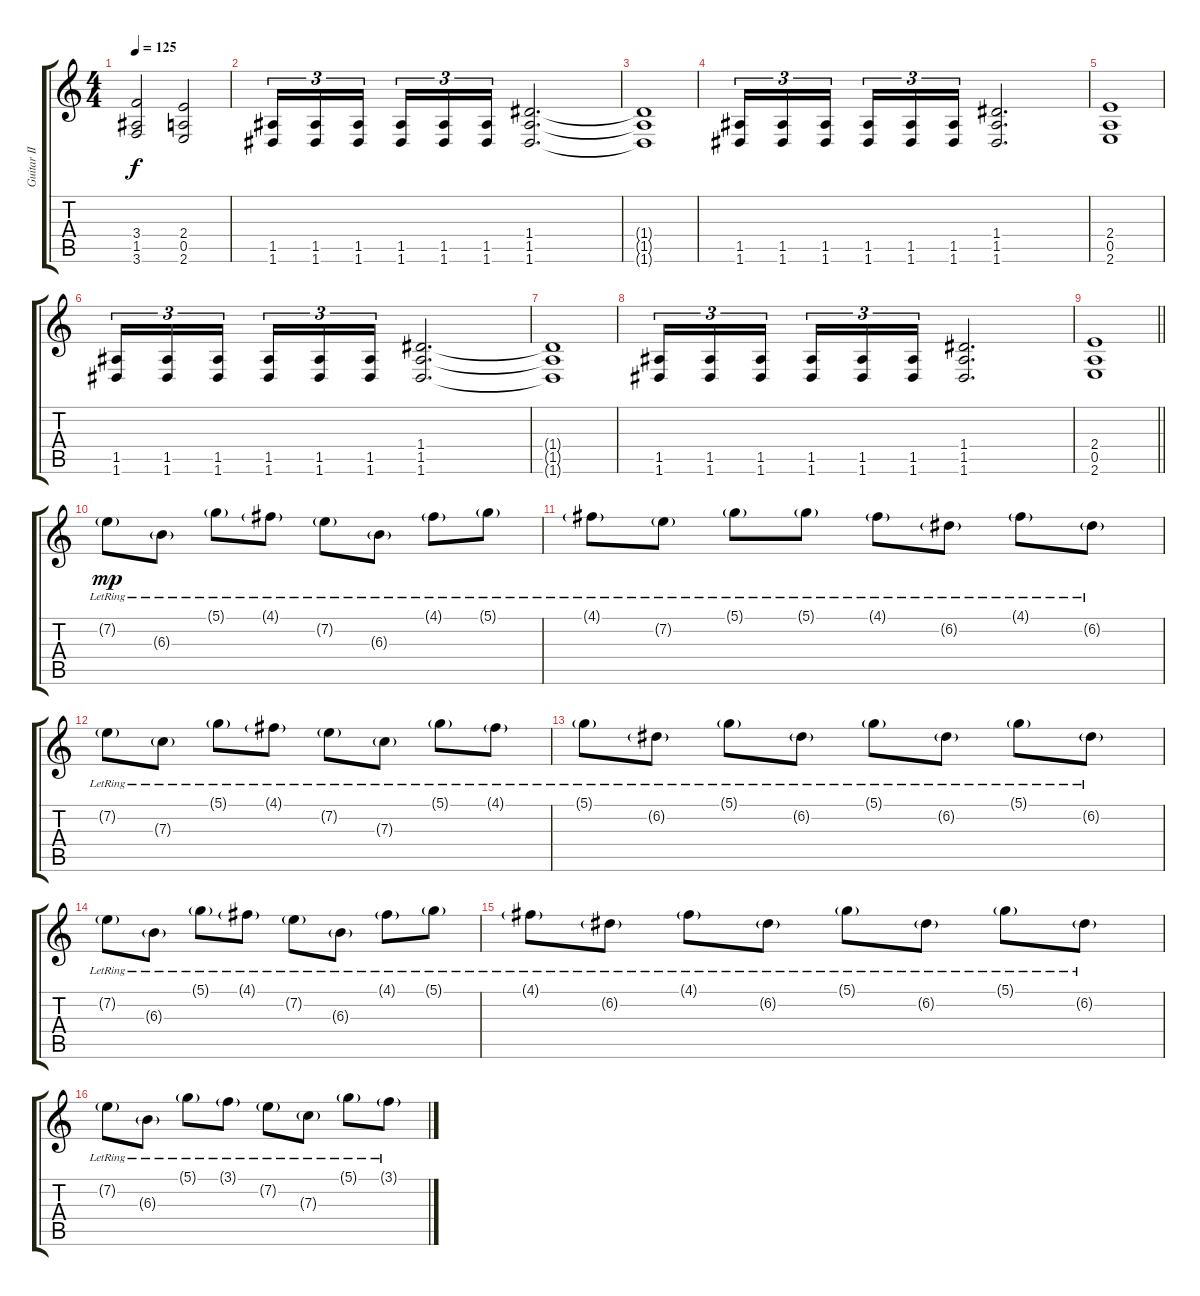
\track ("Guitar II" "Guitar II") {instrument distortionguitar}
\staff {score tabs}
\tuning (D4 A3 F3 D3 A2 D2) {hide}
\ts (4 4)
\tempo 125
\clef g2
\ks c
(3.4 1.5 3.6).2{dy f} (2.4 0.5 2.6).2 |
(1.5 1.6).16{tu (3 2)} (1.5 1.6).16{tu (3 2)} (1.5 1.6).16{tu (3 2) beam splitsecondary} (1.5 1.6).16{tu (3 2)} (1.5 1.6).16{tu (3 2)} (1.5 1.6).16{tu (3 2)} (1.4 1.5 1.6).2{d} |
(1.4{t} 1.5{t} 1.6{t}).1 |
(1.5 1.6).16{tu (3 2)} (1.5 1.6).16{tu (3 2)} (1.5 1.6).16{tu (3 2) beam splitsecondary} (1.5 1.6).16{tu (3 2)} (1.5 1.6).16{tu (3 2)} (1.5 1.6).16{tu (3 2)} (1.4 1.5 1.6).2{d} |
(2.4 0.5 2.6).1 |
(1.5 1.6).16{tu (3 2)} (1.5 1.6).16{tu (3 2)} (1.5 1.6).16{tu (3 2) beam splitsecondary} (1.5 1.6).16{tu (3 2)} (1.5 1.6).16{tu (3 2)} (1.5 1.6).16{tu (3 2)} (1.4 1.5 1.6).2{d} |
(1.4{t} 1.5{t} 1.6{t}).1 |
(1.5 1.6).16{tu (3 2)} (1.5 1.6).16{tu (3 2)} (1.5 1.6).16{tu (3 2) beam splitsecondary} (1.5 1.6).16{tu (3 2)} (1.5 1.6).16{tu (3 2)} (1.5 1.6).16{tu (3 2)} (1.4 1.5 1.6).2{d} |
\barLineRight lightlight
(2.4 0.5 2.6).1 |
7.2{g lr}.8{dy mp} 6.3{g lr}.8 5.1{g lr}.8 4.1{g lr}.8 7.2{g lr}.8 6.3{g lr}.8 4.1{g lr}.8 5.1{g lr}.8 |
4.1{g lr}.8 7.2{g lr}.8 5.1{g lr}.8 5.1{g lr}.8 4.1{g lr}.8 6.2{g lr}.8 4.1{g lr}.8 6.2{g lr}.8 |
7.2{g lr}.8 7.3{g lr}.8 5.1{g lr}.8 4.1{g lr}.8 7.2{g lr}.8 7.3{g lr}.8 5.1{g lr}.8 4.1{g lr}.8 |
5.1{g lr}.8 6.2{g lr}.8 5.1{g lr}.8 6.2{g lr}.8 5.1{g lr}.8 6.2{g lr}.8 5.1{g lr}.8 6.2{g lr}.8 |
7.2{g lr}.8 6.3{g lr}.8 5.1{g lr}.8 4.1{g lr}.8 7.2{g lr}.8 6.3{g lr}.8 4.1{g lr}.8 5.1{g lr}.8 |
4.1{g lr}.8 6.2{g lr}.8 4.1{g lr}.8 6.2{g lr}.8 5.1{g lr}.8 6.2{g lr}.8 5.1{g lr}.8 6.2{g lr}.8 |
7.2{g lr}.8 6.3{g lr}.8 5.1{g lr}.8 3.1{g lr}.8 7.2{g lr}.8 7.3{g lr}.8 5.1{g lr}.8 3.1{g lr}.8
